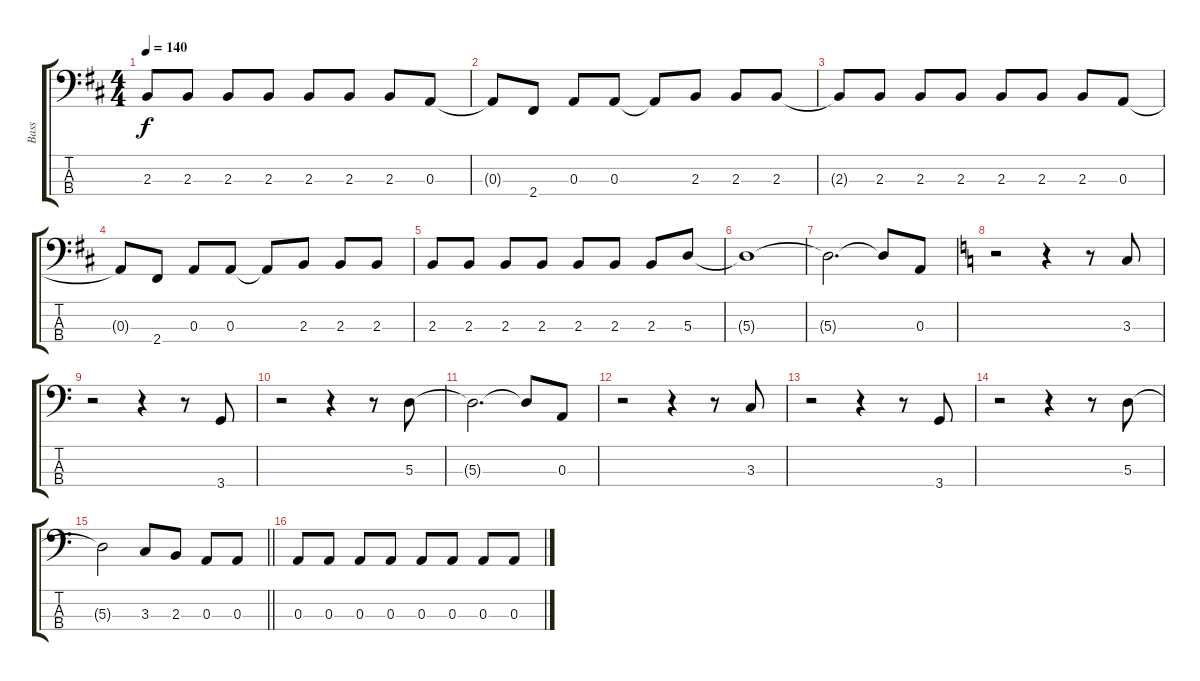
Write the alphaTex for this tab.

\track ("Bass" "Bass") {instrument electricbassfinger}
\staff {score tabs}
\tuning (G2 D2 A1 E1) {hide}
\ts (4 4)
\tempo 140
\clef f4
\ks bminor
2.3{t}.8{dy f} 2.3.8 2.3.8 2.3.8 2.3.8 2.3.8 2.3.8 0.3.8 |
0.3{t}.8 2.4.8 0.3.8 0.3.8 0.3{t}.8 2.3.8 2.3.8 2.3.8 |
2.3{t}.8 2.3.8 2.3.8 2.3.8 2.3.8 2.3.8 2.3.8 0.3.8 |
0.3{t}.8 2.4.8 0.3.8 0.3.8 0.3{t}.8 2.3.8 2.3.8 2.3.8 |
2.3.8 2.3.8 2.3.8 2.3.8 2.3.8 2.3.8 2.3.8 5.3.8 |
5.3{t}.1 |
5.3{t}.2{d} 5.3{t}.8 0.3.8 |
\ks aminor
r.2 r.4 r.8 3.3.8 |
r.2 r.4 r.8 3.4.8 |
r.2 r.4 r.8 5.3.8 |
5.3{t}.2{d} 5.3{t}.8 0.3.8 |
r.2 r.4 r.8 3.3.8 |
r.2 r.4 r.8 3.4.8 |
r.2 r.4 r.8 5.3.8 |
\barLineRight lightlight
5.3{t}.2 3.3.8 2.3.8 0.3.8 0.3.8 |
0.3.8 0.3.8 0.3.8 0.3.8 0.3.8 0.3.8 0.3.8 0.3.8
